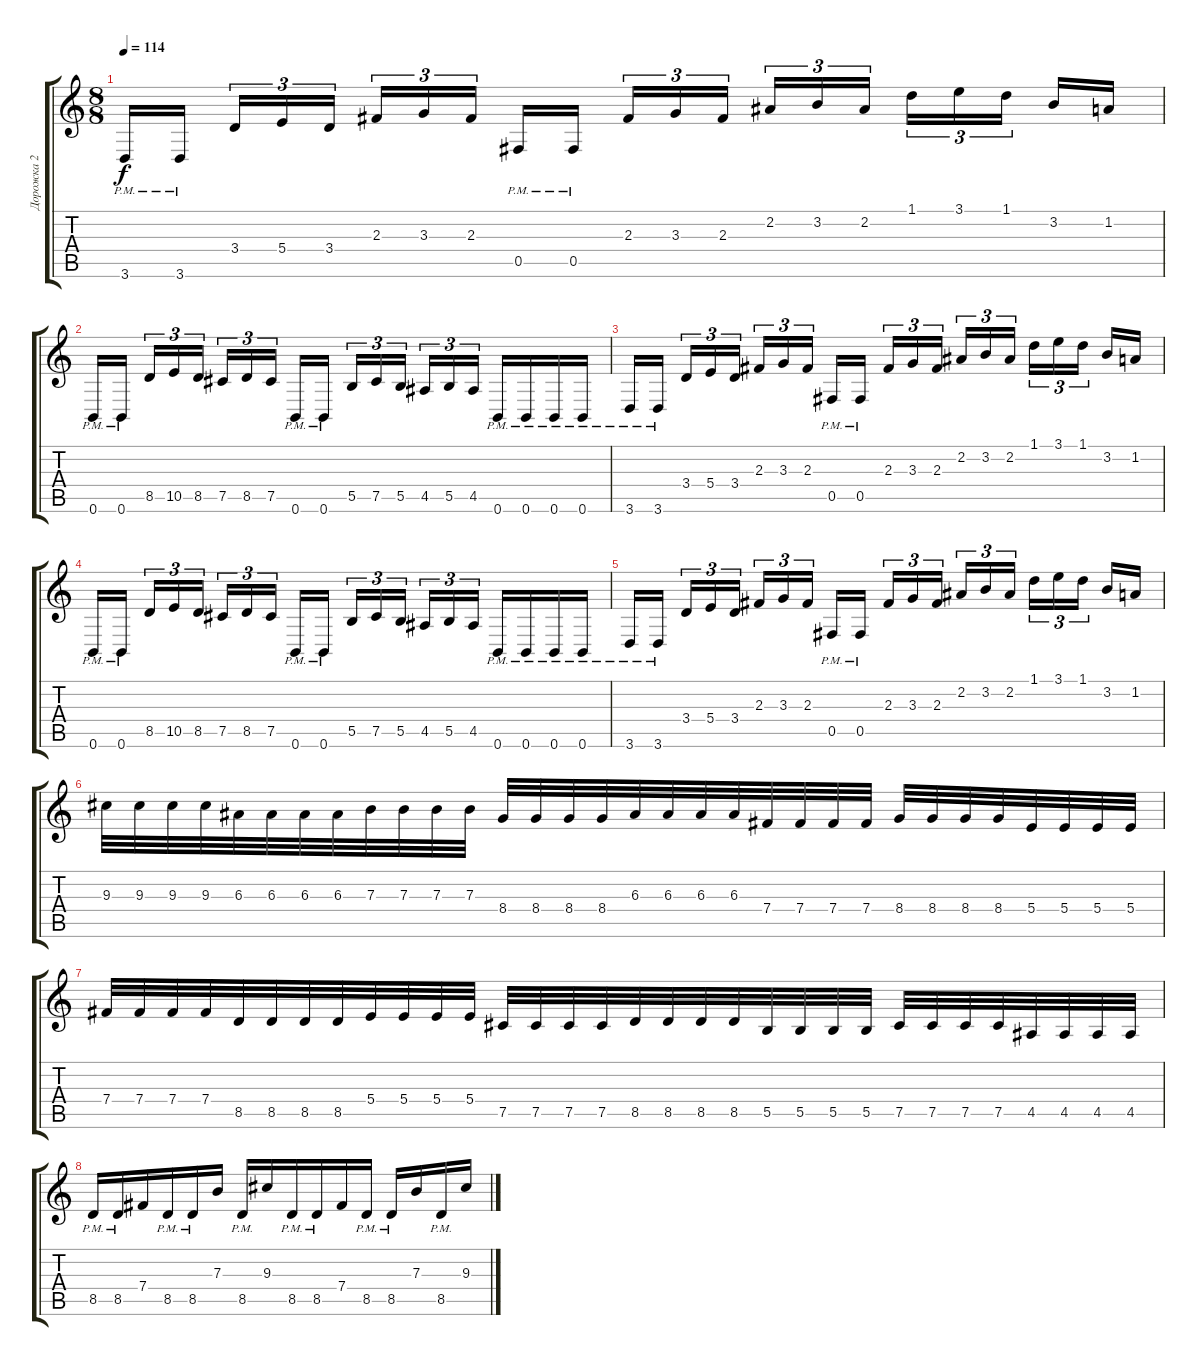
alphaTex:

\track ("Дорожка 2" "Дорожка 2") {instrument distortionguitar}
\staff {score tabs}
\tuning (Db4 Ab3 E3 B2 Gb2 B1) {hide}
\ts (8 8)
\tempo 114
\clef g2
\ks c
3.6{pm}.16{dy f} 3.6{pm}.16 3.4.16{tu (3 2)} 5.4.16{tu (3 2)} 3.4.16{tu (3 2)} 2.3.16{tu (3 2)} 3.3.16{tu (3 2)} 2.3.16{tu (3 2)} 0.5{pm}.16 0.5{pm}.16 2.3.16{tu (3 2)} 3.3.16{tu (3 2)} 2.3.16{tu (3 2)} 2.2.16{tu (3 2)} 3.2.16{tu (3 2)} 2.2.16{tu (3 2)} 1.1.16{tu (3 2)} 3.1.16{tu (3 2)} 1.1.16{tu (3 2)} 3.2.16 1.2.16 |
0.6{pm}.16 0.6{pm}.16 8.5.16{tu (3 2)} 10.5.16{tu (3 2)} 8.5.16{tu (3 2)} 7.5.16{tu (3 2)} 8.5.16{tu (3 2)} 7.5.16{tu (3 2)} 0.6{pm}.16 0.6{pm}.16 5.5.16{tu (3 2)} 7.5.16{tu (3 2)} 5.5.16{tu (3 2)} 4.5.16{tu (3 2)} 5.5.16{tu (3 2)} 4.5.16{tu (3 2)} 0.6{pm}.16 0.6{pm}.16 0.6{pm}.16 0.6{pm}.16 |
3.6{pm}.16 3.6{pm}.16 3.4.16{tu (3 2)} 5.4.16{tu (3 2)} 3.4.16{tu (3 2)} 2.3.16{tu (3 2)} 3.3.16{tu (3 2)} 2.3.16{tu (3 2)} 0.5{pm}.16 0.5{pm}.16 2.3.16{tu (3 2)} 3.3.16{tu (3 2)} 2.3.16{tu (3 2)} 2.2.16{tu (3 2)} 3.2.16{tu (3 2)} 2.2.16{tu (3 2)} 1.1.16{tu (3 2)} 3.1.16{tu (3 2)} 1.1.16{tu (3 2)} 3.2.16 1.2.16 |
0.6{pm}.16 0.6{pm}.16 8.5.16{tu (3 2)} 10.5.16{tu (3 2)} 8.5.16{tu (3 2)} 7.5.16{tu (3 2)} 8.5.16{tu (3 2)} 7.5.16{tu (3 2)} 0.6{pm}.16 0.6{pm}.16 5.5.16{tu (3 2)} 7.5.16{tu (3 2)} 5.5.16{tu (3 2)} 4.5.16{tu (3 2)} 5.5.16{tu (3 2)} 4.5.16{tu (3 2)} 0.6{pm}.16 0.6{pm}.16 0.6{pm}.16 0.6{pm}.16 |
3.6{pm}.16 3.6{pm}.16 3.4.16{tu (3 2)} 5.4.16{tu (3 2)} 3.4.16{tu (3 2)} 2.3.16{tu (3 2)} 3.3.16{tu (3 2)} 2.3.16{tu (3 2)} 0.5{pm}.16 0.5{pm}.16 2.3.16{tu (3 2)} 3.3.16{tu (3 2)} 2.3.16{tu (3 2)} 2.2.16{tu (3 2)} 3.2.16{tu (3 2)} 2.2.16{tu (3 2)} 1.1.16{tu (3 2)} 3.1.16{tu (3 2)} 1.1.16{tu (3 2)} 3.2.16 1.2.16 |
9.3.32 9.3.32 9.3.32 9.3.32 6.3.32 6.3.32 6.3.32 6.3.32 7.3.32 7.3.32 7.3.32 7.3.32 8.4.32 8.4.32 8.4.32 8.4.32 6.3.32 6.3.32 6.3.32 6.3.32 7.4.32 7.4.32 7.4.32 7.4.32 8.4.32 8.4.32 8.4.32 8.4.32 5.4.32 5.4.32 5.4.32 5.4.32 |
7.4.32 7.4.32 7.4.32 7.4.32 8.5.32 8.5.32 8.5.32 8.5.32 5.4.32 5.4.32 5.4.32 5.4.32 7.5.32 7.5.32 7.5.32 7.5.32 8.5.32 8.5.32 8.5.32 8.5.32 5.5.32 5.5.32 5.5.32 5.5.32 7.5.32 7.5.32 7.5.32 7.5.32 4.5.32 4.5.32 4.5.32 4.5.32 |
8.5{pm}.16 8.5{pm}.16 7.4.16 8.5{pm}.16 8.5{pm}.16 7.3.16 8.5{pm}.16 9.3.16 8.5{pm}.16 8.5{pm}.16 7.4.16 8.5{pm}.16 8.5{pm}.16 7.3.16 8.5{pm}.16 9.3.16
